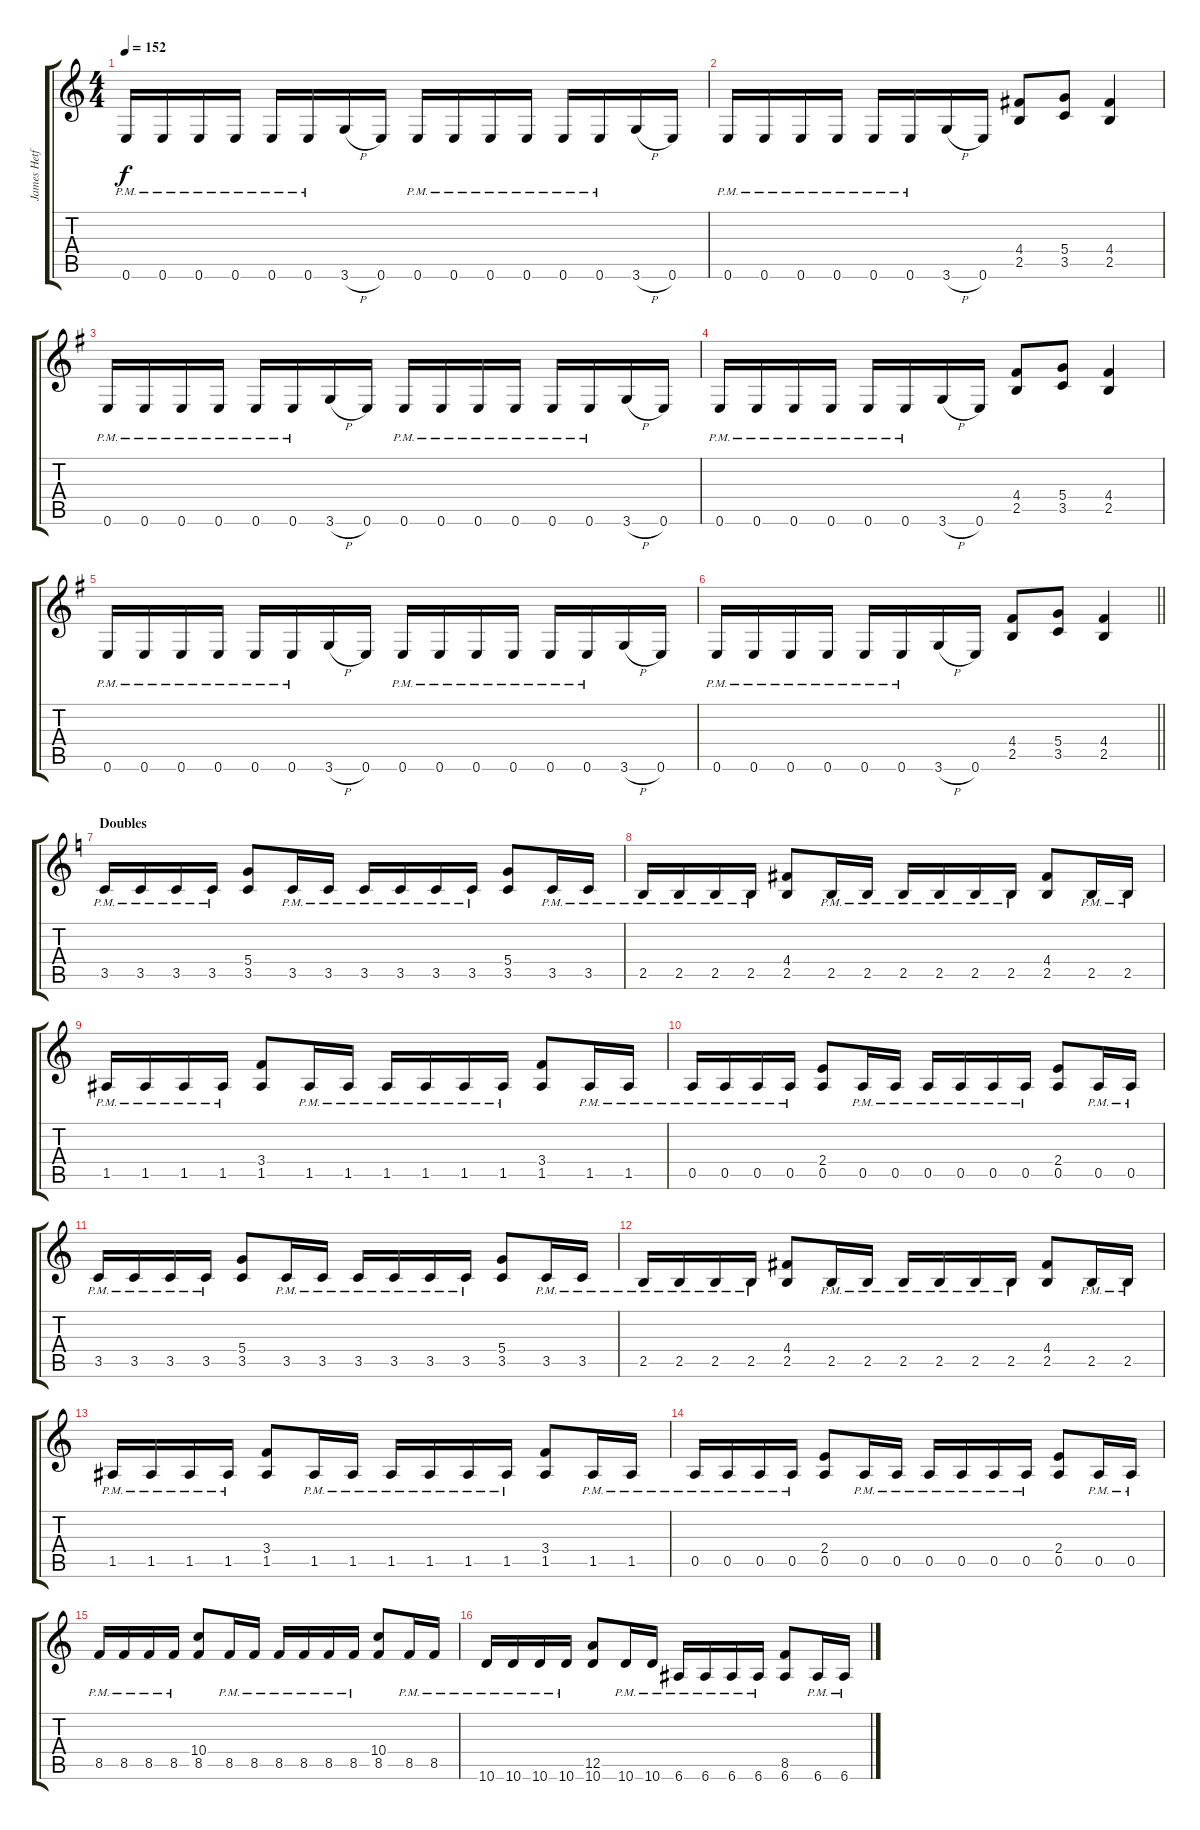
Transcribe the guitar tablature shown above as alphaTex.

\track ("James Hetfield" "James Hetf") {instrument distortionguitar}
\staff {score tabs}
\tuning (E4 B3 G3 D3 A2 E2) {hide}
\ts (4 4)
\tempo 152
\clef g2
\ks c
0.6{pm}.16{dy f} 0.6{pm}.16 0.6{pm}.16 0.6{pm}.16 0.6{pm}.16 0.6{pm}.16 3.6{h}.16 0.6.16 0.6{pm}.16 0.6{pm}.16 0.6{pm}.16 0.6{pm}.16 0.6{pm}.16 0.6{pm}.16 3.6{h}.16 0.6.16 |
0.6{pm}.16 0.6{pm}.16 0.6{pm}.16 0.6{pm}.16 0.6{pm}.16 0.6{pm}.16 3.6{h}.16 0.6.16 (4.4 2.5).8 (5.4 3.5).8 (4.4 2.5).4 |
\ks g
0.6{pm}.16 0.6{pm}.16 0.6{pm}.16 0.6{pm}.16 0.6{pm}.16 0.6{pm}.16 3.6{h}.16 0.6.16 0.6{pm}.16 0.6{pm}.16 0.6{pm}.16 0.6{pm}.16 0.6{pm}.16 0.6{pm}.16 3.6{h}.16 0.6.16 |
0.6{pm}.16 0.6{pm}.16 0.6{pm}.16 0.6{pm}.16 0.6{pm}.16 0.6{pm}.16 3.6{h}.16 0.6.16 (4.4 2.5).8 (5.4 3.5).8 (4.4 2.5).4 |
0.6{pm}.16 0.6{pm}.16 0.6{pm}.16 0.6{pm}.16 0.6{pm}.16 0.6{pm}.16 3.6{h}.16 0.6.16 0.6{pm}.16 0.6{pm}.16 0.6{pm}.16 0.6{pm}.16 0.6{pm}.16 0.6{pm}.16 3.6{h}.16 0.6.16 |
\barLineRight lightlight
0.6{pm}.16 0.6{pm}.16 0.6{pm}.16 0.6{pm}.16 0.6{pm}.16 0.6{pm}.16 3.6{h}.16 0.6.16 (4.4 2.5).8 (5.4 3.5).8 (4.4 2.5).4 |
\section ("" "Doubles")
\ks c
3.5{pm}.16 3.5{pm}.16 3.5{pm}.16 3.5{pm}.16 (5.4 3.5).8 3.5{pm}.16 3.5{pm}.16 3.5{pm}.16 3.5{pm}.16 3.5{pm}.16 3.5{pm}.16 (5.4 3.5).8 3.5{pm}.16 3.5{pm}.16 |
2.5{pm}.16 2.5{pm}.16 2.5{pm}.16 2.5{pm}.16 (4.4 2.5).8 2.5{pm}.16 2.5{pm}.16 2.5{pm}.16 2.5{pm}.16 2.5{pm}.16 2.5{pm}.16 (4.4 2.5).8 2.5{pm}.16 2.5{pm}.16 |
1.5{pm}.16 1.5{pm}.16 1.5{pm}.16 1.5{pm}.16 (3.4 1.5).8 1.5{pm}.16 1.5{pm}.16 1.5{pm}.16 1.5{pm}.16 1.5{pm}.16 1.5{pm}.16 (3.4 1.5).8 1.5{pm}.16 1.5{pm}.16 |
0.5{pm}.16 0.5{pm}.16 0.5{pm}.16 0.5{pm}.16 (2.4 0.5).8 0.5{pm}.16 0.5{pm}.16 0.5{pm}.16 0.5{pm}.16 0.5{pm}.16 0.5{pm}.16 (2.4 0.5).8 0.5{pm}.16 0.5{pm}.16 |
3.5{pm}.16 3.5{pm}.16 3.5{pm}.16 3.5{pm}.16 (5.4 3.5).8 3.5{pm}.16 3.5{pm}.16 3.5{pm}.16 3.5{pm}.16 3.5{pm}.16 3.5{pm}.16 (5.4 3.5).8 3.5{pm}.16 3.5{pm}.16 |
2.5{pm}.16 2.5{pm}.16 2.5{pm}.16 2.5{pm}.16 (4.4 2.5).8 2.5{pm}.16 2.5{pm}.16 2.5{pm}.16 2.5{pm}.16 2.5{pm}.16 2.5{pm}.16 (4.4 2.5).8 2.5{pm}.16 2.5{pm}.16 |
1.5{pm}.16 1.5{pm}.16 1.5{pm}.16 1.5{pm}.16 (3.4 1.5).8 1.5{pm}.16 1.5{pm}.16 1.5{pm}.16 1.5{pm}.16 1.5{pm}.16 1.5{pm}.16 (3.4 1.5).8 1.5{pm}.16 1.5{pm}.16 |
0.5{pm}.16 0.5{pm}.16 0.5{pm}.16 0.5{pm}.16 (2.4 0.5).8 0.5{pm}.16 0.5{pm}.16 0.5{pm}.16 0.5{pm}.16 0.5{pm}.16 0.5{pm}.16 (2.4 0.5).8 0.5{pm}.16 0.5{pm}.16 |
8.5{pm}.16 8.5{pm}.16 8.5{pm}.16 8.5{pm}.16 (10.4 8.5).8 8.5{pm}.16 8.5{pm}.16 8.5{pm}.16 8.5{pm}.16 8.5{pm}.16 8.5{pm}.16 (10.4 8.5).8 8.5{pm}.16 8.5{pm}.16 |
10.6{pm}.16 10.6{pm}.16 10.6{pm}.16 10.6{pm}.16 (12.5 10.6).8 10.6{pm}.16 10.6{pm}.16 6.6{pm}.16 6.6{pm}.16 6.6{pm}.16 6.6{pm}.16 (8.5 6.6).8 6.6{pm}.16 6.6{pm}.16
